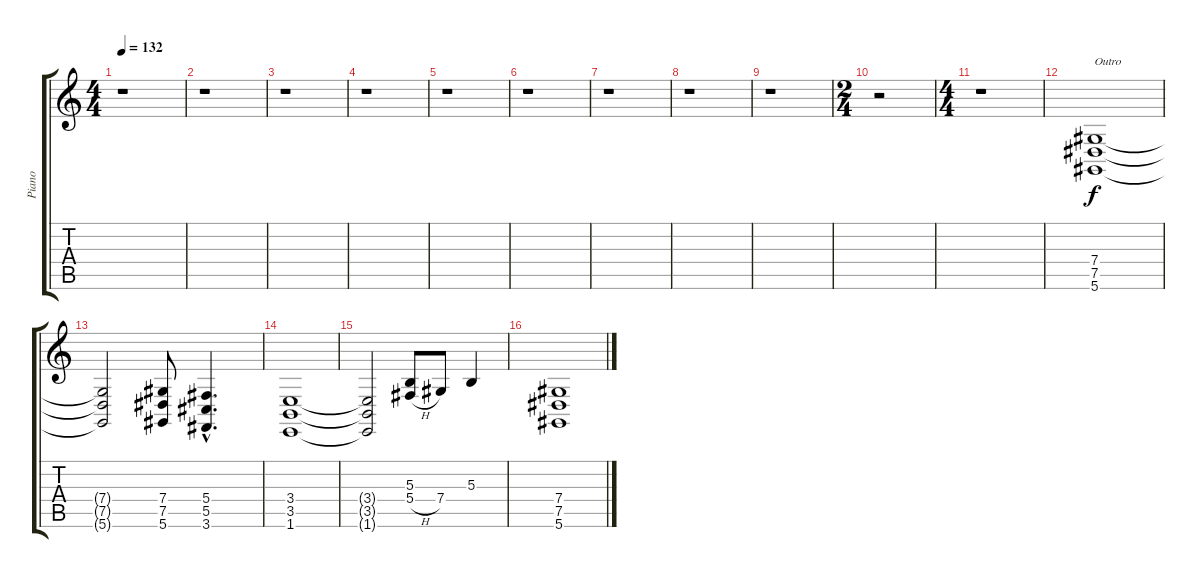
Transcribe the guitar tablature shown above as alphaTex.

\track ("Piano" "Piano") {instrument acousticgrandpiano}
\staff {score tabs}
\tuning (Eb4 Bb3 Gb3 Db3 Ab2 Eb2) {hide}
\ts (4 4)
\tempo 132
\clef g2
\ks c
r.1{dy f} |
r.1 |
r.1 |
r.1 |
r.1 |
r.1 |
r.1 |
r.1 |
r.1 |
\ts (2 4)
r.2 |
\ts (4 4)
r.1 |
(7.4 7.5 5.6).1{txt "Outro"} |
(7.4{t} 7.5{t} 5.6{t}).2 (7.4 7.5 5.6).8 (5.4{hac} 5.5{hac} 3.6{hac}).4{d} |
(3.4 3.5 1.6).1 |
(3.4{t} 3.5{t} 1.6{t}).2 (5.3 5.4{h}).8 7.4.8 5.3.4 |
(7.4 7.5 5.6).1
